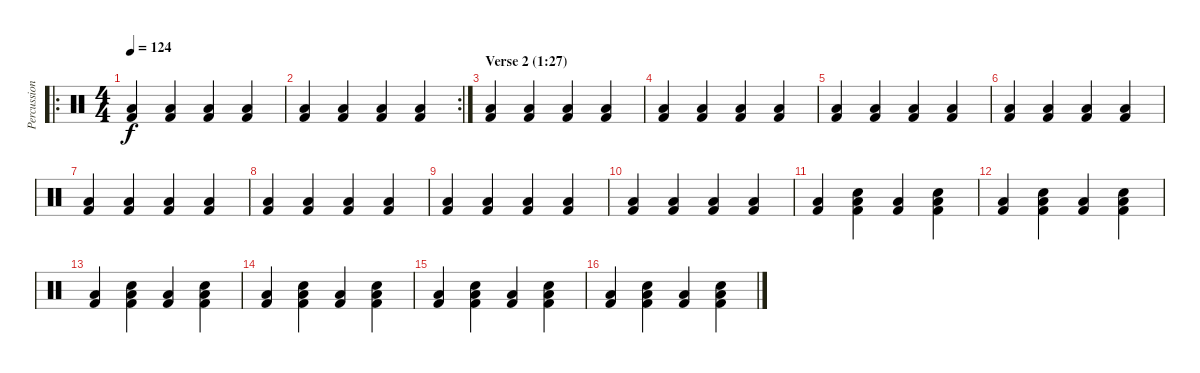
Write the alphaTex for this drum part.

\track ("Percussion" "Percussion") {instrument percussion}
\staff {score}
\articulation defaults
\ro
\ts (4 4)
\tempo 124
\clef neutral
\ks c
("Low Floor Tom (hit)" "Kick (hit) 2").4{dy f} ("Low Floor Tom (hit)" "Kick (hit) 2").4 ("Low Floor Tom (hit)" "Kick (hit) 2").4 ("Low Floor Tom (hit)" "Kick (hit) 2").4 |
\rc 2
("Low Floor Tom (hit)" "Kick (hit) 2").4 ("Low Floor Tom (hit)" "Kick (hit) 2").4 ("Low Floor Tom (hit)" "Kick (hit) 2").4 ("Low Floor Tom (hit)" "Kick (hit) 2").4 |
\section ("" "Verse 2 (1:27)")
("Low Floor Tom (hit)" "Kick (hit) 2").4 ("Low Floor Tom (hit)" "Kick (hit) 2").4 ("Low Floor Tom (hit)" "Kick (hit) 2").4 ("Low Floor Tom (hit)" "Kick (hit) 2").4 |
("Low Floor Tom (hit)" "Kick (hit) 2").4 ("Low Floor Tom (hit)" "Kick (hit) 2").4 ("Low Floor Tom (hit)" "Kick (hit) 2").4 ("Low Floor Tom (hit)" "Kick (hit) 2").4 |
("Low Floor Tom (hit)" "Kick (hit) 2").4 ("Low Floor Tom (hit)" "Kick (hit) 2").4 ("Low Floor Tom (hit)" "Kick (hit) 2").4 ("Low Floor Tom (hit)" "Kick (hit) 2").4 |
("Low Floor Tom (hit)" "Kick (hit) 2").4 ("Low Floor Tom (hit)" "Kick (hit) 2").4 ("Low Floor Tom (hit)" "Kick (hit) 2").4 ("Low Floor Tom (hit)" "Kick (hit) 2").4 |
("Low Floor Tom (hit)" "Kick (hit) 2").4 ("Low Floor Tom (hit)" "Kick (hit) 2").4 ("Low Floor Tom (hit)" "Kick (hit) 2").4 ("Low Floor Tom (hit)" "Kick (hit) 2").4 |
("Low Floor Tom (hit)" "Kick (hit) 2").4 ("Low Floor Tom (hit)" "Kick (hit) 2").4 ("Low Floor Tom (hit)" "Kick (hit) 2").4 ("Low Floor Tom (hit)" "Kick (hit) 2").4 |
("Low Floor Tom (hit)" "Kick (hit) 2").4 ("Low Floor Tom (hit)" "Kick (hit) 2").4 ("Low Floor Tom (hit)" "Kick (hit) 2").4 ("Low Floor Tom (hit)" "Kick (hit) 2").4 |
("Low Floor Tom (hit)" "Kick (hit) 2").4 ("Low Floor Tom (hit)" "Kick (hit) 2").4 ("Low Floor Tom (hit)" "Kick (hit) 2").4 ("Low Floor Tom (hit)" "Kick (hit) 2").4 |
("Low Floor Tom (hit)" "Kick (hit) 2").4 ("Low Floor Tom (hit)" "Snare (hit) 2" "Kick (hit) 2").4 ("Low Floor Tom (hit)" "Kick (hit) 2").4 ("Low Floor Tom (hit)" "Snare (hit) 2" "Kick (hit) 2").4 |
("Low Floor Tom (hit)" "Kick (hit) 2").4 ("Low Floor Tom (hit)" "Snare (hit) 2" "Kick (hit) 2").4 ("Low Floor Tom (hit)" "Kick (hit) 2").4 ("Low Floor Tom (hit)" "Snare (hit) 2" "Kick (hit) 2").4 |
("Low Floor Tom (hit)" "Kick (hit) 2").4 ("Low Floor Tom (hit)" "Snare (hit) 2" "Kick (hit) 2").4 ("Low Floor Tom (hit)" "Kick (hit) 2").4 ("Low Floor Tom (hit)" "Snare (hit) 2" "Kick (hit) 2").4 |
("Low Floor Tom (hit)" "Kick (hit) 2").4 ("Low Floor Tom (hit)" "Snare (hit) 2" "Kick (hit) 2").4 ("Low Floor Tom (hit)" "Kick (hit) 2").4 ("Low Floor Tom (hit)" "Snare (hit) 2" "Kick (hit) 2").4 |
("Low Floor Tom (hit)" "Kick (hit) 2").4 ("Low Floor Tom (hit)" "Snare (hit) 2" "Kick (hit) 2").4 ("Low Floor Tom (hit)" "Kick (hit) 2").4 ("Low Floor Tom (hit)" "Snare (hit) 2" "Kick (hit) 2").4 |
("Low Floor Tom (hit)" "Kick (hit) 2").4 ("Low Floor Tom (hit)" "Snare (hit) 2" "Kick (hit) 2").4 ("Low Floor Tom (hit)" "Kick (hit) 2").4 ("Low Floor Tom (hit)" "Snare (hit) 2" "Kick (hit) 2").4
